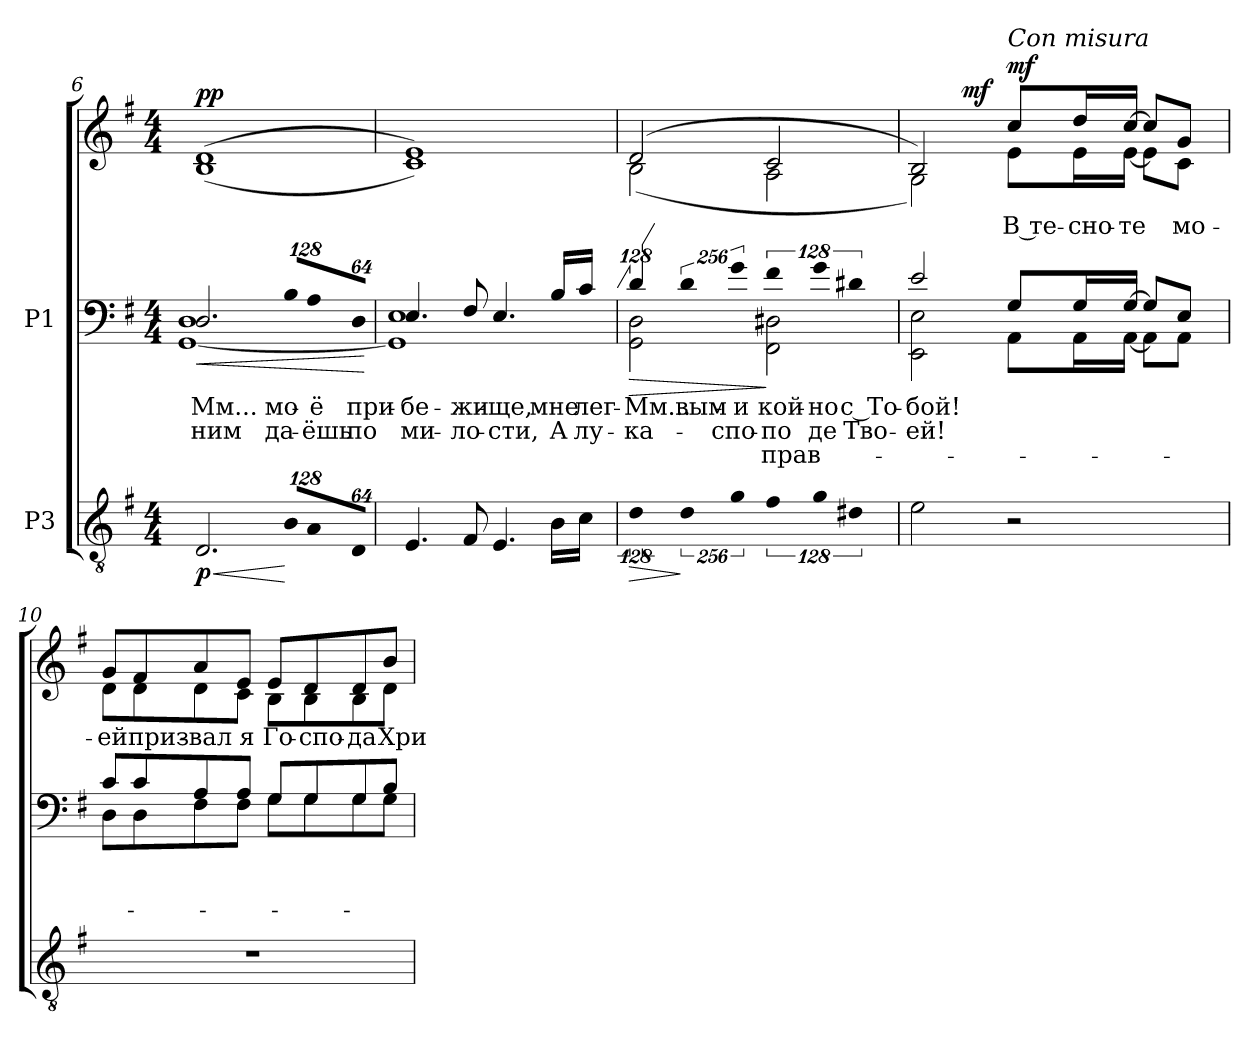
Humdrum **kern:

**kern	**dynam	**kern	**text	**text	**text	**kern	**text	**dynam
*part2	*part2	*part1	*part1	*part1	*part1	*part1	*part1	*part1
*staff3	*staff3	*staff2	*staff2	*staff2	*staff2	*staff1	*staff1	*staff1/2
*I"P3	*	*I"P1	*	*	*	*	*	*
*clefGv2	*	*clefF4	*	*	*	*clefG2	*	*
*ITrd7c12	*	*	*	*	*	*	*	*
*k[f#]	*	*k[f#]	*	*	*	*k[f#]	*	*
*G:	*	*G:	*	*	*	*G:	*	*
*M4/4	*	*M4/4	*	*	*	*M4/4	*	*
=6	=6	=6	=6	=6	=6	=6	=6	=6
!	!LO:HP:b	!	!	!	!	!	!	!
!	!	!	!LO:LY:a:color=#000000	!LO:LY:a:color=#000000	!	!	!	!LO:HP:b=2
*	*	*^	*	*	*	*	*	*
!	!	!	!	!LO:LY:a:color=#000000	!	!	!	!	!LO:HP:n=1:b
*	*	*	*	*	*	*	*^	*	*
2.DDi/	< p	2.Di/	[<1GGi 1Di	Мм...	-ним	.	(1di	(1Bi	.	< < p p
*Xbrackettup	*	*	*	*	*	*	*	*	*	*
!LO:N:vis=8	!	!	!	!	!	!	!	!	!	!
*	*	*Xbrackettup	*	*	*	*	*	*	*	*
!	!	!LO:N:vis=8	!	!	!	!	!	!	!	!
!	!	!	!	!LO:LY:a:color=#000000	!LO:LY:a:color=#000000	!	!	!	!	!
1024%85BBi/L	[	1024%85Bi/L	.	мо-	да-	.	.	.	.	.
!LO:N:vis=8	!	!LO:N:vis=8	!	!	!	!	!	!	!	!
!	!	!	!	!LO:LY:a:color=#000000	!LO:LY:a:color=#000000	!	!	!	!	!
1024%85AAi/	.	1024%85Ai/	.	-ё	-ёшь	.	.	.	.	.
!LO:N:vis=8	!	!LO:N:vis=8	!	!	!	!	!	!	!	!
!	!	!	!	!LO:LY:a:color=#000000	!LO:LY:a:color=#000000	!	!	!	!	!
512%43DDi/J	.	512%43Di/J	.	при-	по	.	.	.	.	.
*	*	*v	*v	*	*	*	*	*	*	*
*	*	*	*	*	*	*v	*v	*	*
.	.	.	.	.	.	.	.	[
=7	=7	=7	=7	=7	=7	=7	=7	=7
!	!	!	!LO:LY:a:color=#000000	!LO:LY:a:color=#000000	!	!	!	!
*	*	*^	*	*	*	*^	*	*
4.EEi/	.	4.Ei/	1GGi] 1Ei	-бе-	ми-	.	1ei)	1ci)	.	.
!	!	!	!	!LO:LY:a:color=#000000	!LO:LY:a:color=#000000	!	!	!	!	!
8FF#i/	.	8F#i/	.	-жи-	-ло-	.	.	.	.	.
!	!	!	!	!LO:LY:a:color=#000000	!LO:LY:a:color=#000000	!	!	!	!	!
4.EEi/	.	4.Ei/	.	-ще,	-сти,	.	.	.	.	.
!	!	!	!	!LO:LY:a:color=#000000	!LO:LY:a:color=#000000	!	!	!	!	!
16BBi\LL	.	16Bi/LL	.	мне	А	.	.	.	.	.
!	!	!	!	!LO:LY:a:color=#000000	!LO:LY:a:color=#000000	!	!	!	!	!
16Ci\JJ	.	16ci/JJ	.	лег-	лу-	.	.	.	.	.
*	*	*v	*v	*	*	*	*	*	*	*
*	*	*	*	*	*	*v	*v	*	*
.	.	.	.	.	.	.	.	[
=8	=8	=8	=8	=8	=8	=8	=8	=8
*brackettup	*	*	*	*	*	*	*	*
!LO:N:vis=4	!LO:HP:b	!	!	!	!	!	!	!
*	*	*brackettup	*	*	*	*	*	*
!	!	!LO:N:vis=4	!	!	!	!	!	!
!	!	!	!LO:LY:a:color=#000000	!LO:LY:a:color=#000000	!	!	!	!LO:HP:b=2
*	*	*^	*	*	*	*	*	*
!	!	!	!	!LO:LY:a:color=#000000	!	!	!	!	!LO:HP:n=1:b
*	*	*	*	*	*	*	*^	*	*
512%85Di\	>	512%85di/	2GGi\ 2Di	Мм...	-ка-	.	(2di/	(2Bi\	.	> >
!LO:N:vis=4	!	!LO:N:vis=4	!	!	!	!	!	!	!	!
!	!	!	!	!LO:LY:a:color=#000000	!	!	!	!	!	!
1024%171Di\	]	1024%171di/	.	-вым-	.	.	.	.	.	.
!LO:N:vis=4	!	!LO:N:vis=4	!	!	!	!	!	!	!	!
!	!	!	!	!LO:LY:a:color=#000000	!LO:LY:a:color=#000000	!	!	!	!	!
1024%171Gi\	.	1024%171gi/	.	и	спо-	.	.	.	.	.
!LO:N:vis=4	!	!LO:N:vis=4	!	!	!	!	!	!	!	!
!	!	!	!	!LO:LY:a:color=#000000	!LO:LY:a:color=#000000	!LO:LY:a:color=#000000	!	!	!	!
512%85F#i\	.	512%85f#i/	2FF#i\ 2D#Xi	-кой-	-по	прав-	2ci/	2Ai\	.	]
!LO:N:vis=4	!	!LO:N:vis=4	!	!	!	!	!	!	!	!
!	!	!	!	!LO:LY:a:color=#000000	!LO:LY:a:color=#000000	!	!	!	!	!
1024%171Gi\	.	1024%171gi/	.	-но	-де	.	.	.	.	.
!LO:N:vis=4	!	!LO:N:vis=4	!	!	!	!	!	!	!	!
!	!	!	!	!LO:LY:a:color=#000000	!LO:LY:a:color=#000000	!	!	!	!	!
1024%171D#Xi\	.	1024%171d#Xi/	.	с То--	Тво--	.	.	.	.	.
*	*	*	*	*	*	*	*v	*v	*	*
!!LO:PB:g=z
=9	=9	=9	=9	=9	=9	=9	=9	=9	=9
!	!	!	!	!LO:LY:a:color=#000000	!LO:LY:a:color=#000000	!	!	!	!
*	*	*	*	*	*	*	*^	*	*
*	*	*	*	*	*	*	*	*^	*	*
2Ei\	.	2ei/	2EEi\ 2Ei	-бой!	-ей!	.	2Bi/)	2Gi\)	4ryy	.	.
.	.	.	.	.	.	.	.	.	128ryy	.	.
.	.	.	.	.	.	.	.	.	1024ryy	.	.
.	.	.	.	.	.	.	.	.	2ryy	.	mf
!	!	!	!	!	!	!	!LO:TX:a:i:t=Con misura	!	!	!	!
!	!	!	!	!	!	!	!	!	!	!LO:LY:b:color=#000000	!
2r	.	8Gi/L	8AAi\L	.	.	.	8cci/L	8ei\L	.	В те-	mf
!	!	!	!	!	!	!	!	!	!	!LO:LY:b:color=#000000	!
.	.	16Gi/L	16AAi\L	.	.	.	16ddi/L	16ei\L	.	-сно-	.
!	!	!	!	!	!	!	!	!	!	!LO:LY:b:color=#000000	!
.	.	[>16Gi/JJ	[<16AAi\JJ	.	.	.	[>16cci/JJ	[<16ei\JJ	.	-те	.
.	.	8Gi/L]	8AAi\L]	.	.	.	8cci/L]	8ei\L]	.	.	.
.	.	.	.	.	.	.	.	.	8ryy	.	.
!	!	!	!	!	!	!	!	!	!	!LO:LY:b:color=#000000	!
.	.	8Ei/J	8AAi\J	.	.	.	8gi/J	8ci\J	.	мо-	.
.	.	.	.	.	.	.	.	.	16ryy	.	.
.	.	.	.	.	.	.	.	.	32ryy	.	.
.	.	.	.	.	.	.	.	.	64ryy	.	.
.	.	.	.	.	.	.	.	.	256..ryy	.	.
*	*	*v	*v	*	*	*	*	*	*	*	*
.	.	.	.	.	.	.	.	.	.	]
*	*	*	*	*	*	*v	*v	*v	*	*
=10	=10	=10	=10	=10	=10	=10	=10	=10
*	*	*^	*	*	*	*	*	*
*	*	*	*	*	*	*	*^	*	*
*	*	*	*	*	*	*	*	*^	*	*
!	!	!	!	!	!	!	!	!	!	!LO:LY:b:color=#000000	!
*	*	*	*	*	*	*	*	*v	*v	*	*
1r	.	8ci/L	8Di\L	.	.	.	8gi/L	8di\L	-ей	.
!	!	!	!	!	!	!	!	!	!LO:LY:b:color=#000000	!
.	.	8ci/	8Di\	.	.	.	8f#i/	8di\	приз-	.
!	!	!	!	!	!	!	!	!	!LO:LY:b:color=#000000	!
.	.	8Ai/	8F#i\	.	.	.	8ai/	8di\	-вал	.
!	!	!	!	!	!	!	!	!	!LO:LY:b:color=#000000	!
.	.	8Ai/J	8F#i\J	.	.	.	8ei/J	8ci\J	я	.
!	!	!	!	!	!	!	!	!	!LO:LY:b:color=#000000	!
.	.	8Gi/L	8Gi\L	.	.	.	8ei/L	8Bi\L	Го-	.
!	!	!	!	!	!	!	!	!	!LO:LY:b:color=#000000	!
.	.	8Gi/	8Gi\	.	.	.	8di/	8Bi\	-спо-	.
!	!	!	!	!	!	!	!	!	!LO:LY:b:color=#000000	!
.	.	8Gi/	8Gi\	.	.	.	8di/	8Bi\	-да	.
!	!	!	!	!	!	!	!	!	!LO:LY:b:color=#000000	!
.	.	8Bi/J	8Gi\J	.	.	.	8bi/J	8di\J	Хри-	.
*	*	*v	*v	*	*	*	*	*	*	*
*	*	*	*	*	*	*v	*v	*	*
=	=	=	=	=	=	=	=	=
*-	*-	*-	*-	*-	*-	*-	*-	*-
